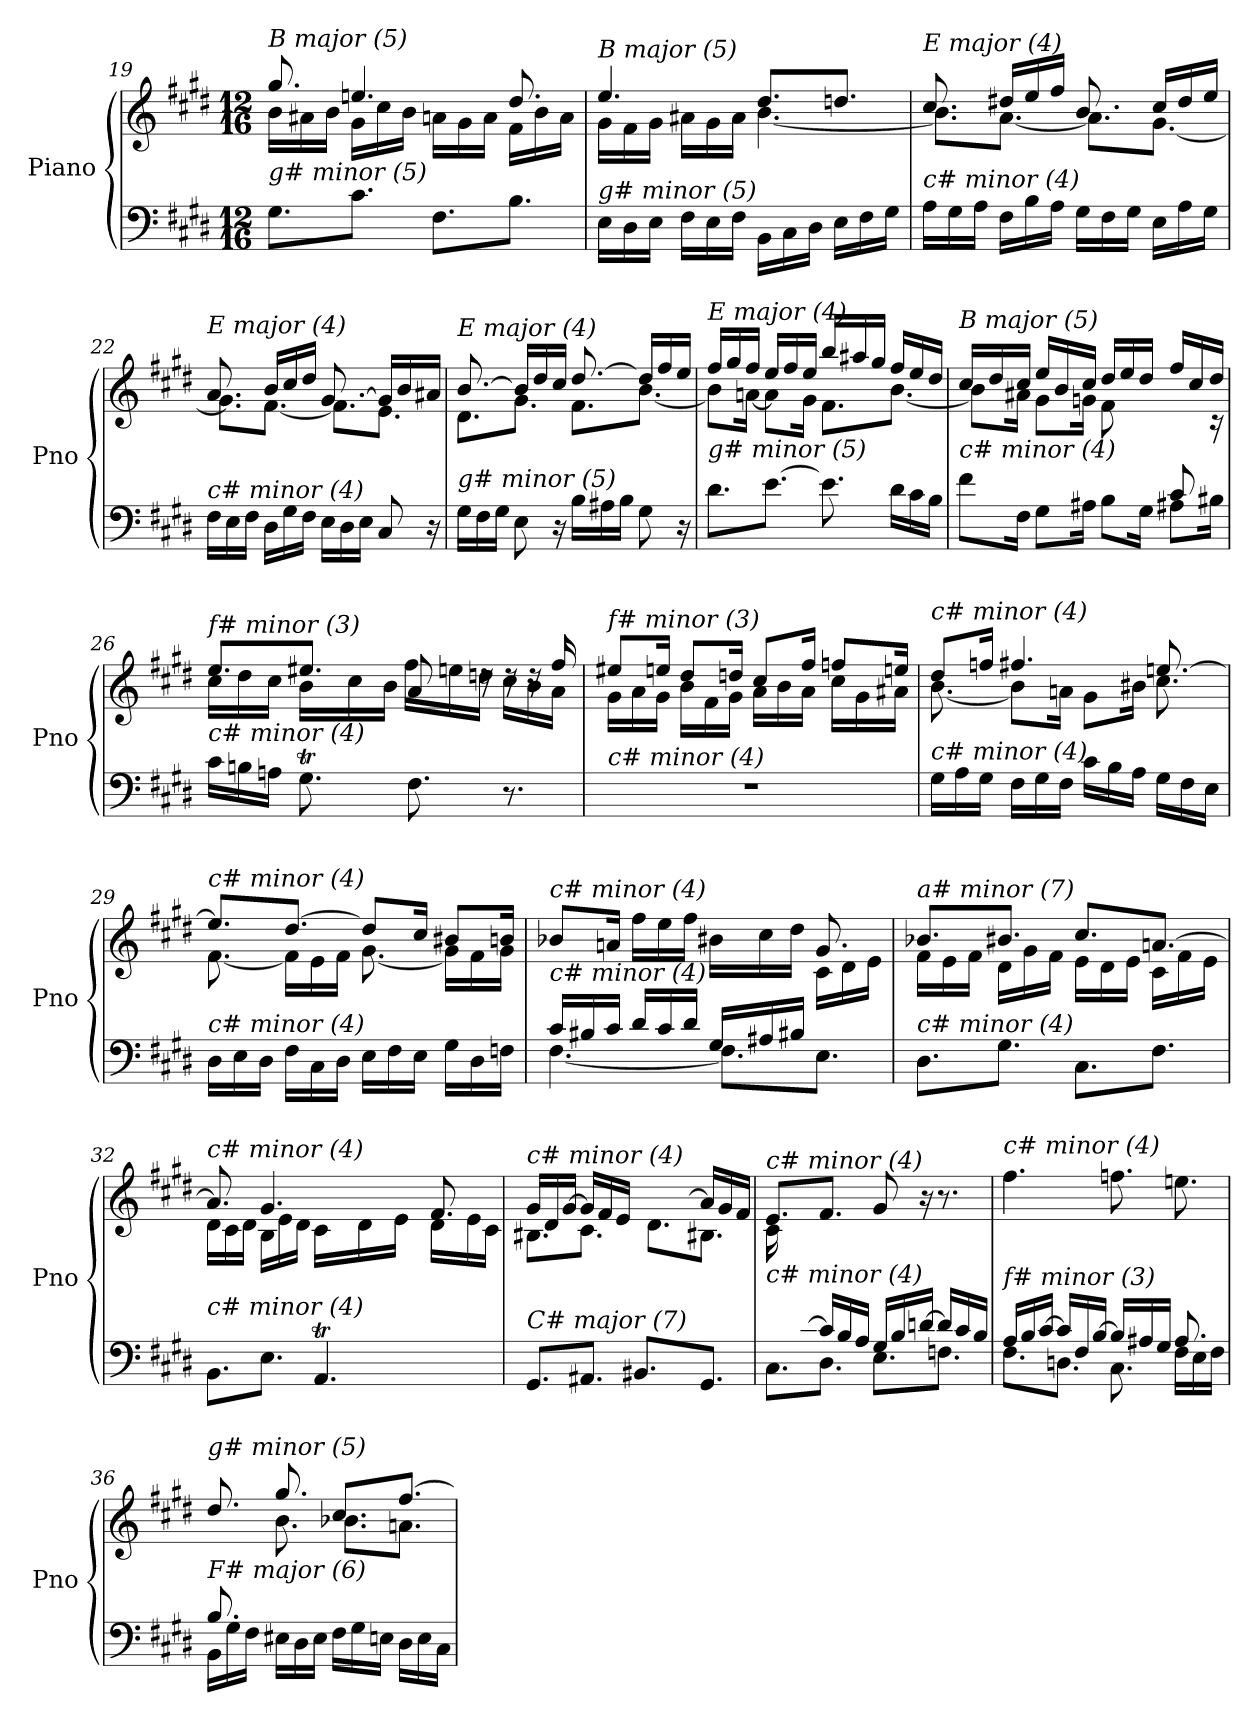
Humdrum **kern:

**kern	**kern
*part1	*part1
*staff2	*staff1
*I"Piano	*
*I'Pno	*
!!LO:LB:g=z
*clefF4	*clefG2
*k[f#c#g#d#]	*k[f#c#g#d#]
*M12/16	*M12/16
=19	=19
*	*^
!	!LO:TX:i:t=B major (5)	!
!LO:TX:i:t=g# minor (5)	!	!
8.G#\L	8.gg#/	16b\LL
.	.	16a#X\
.	.	16b\JJ
8.c#\J	4.een/	16g#\LL
.	.	16cc#\
.	.	16b\JJ
8.F#\L	.	16an\LL
.	.	16g#\
.	.	16a\JJ
8.B\J	8.dd#/	16f#\LL
.	.	16b\
.	.	16a\JJ
=20	=20	=20
!	!LO:TX:i:t=B major (5)	!
!LO:TX:i:t=g# minor (5)	!	!
16E\LL	4.ee/	16g#\LL
16D#\	.	16f#\
16E\JJ	.	16g#\JJ
16F#\LL	.	16a#X\LL
16E\	.	16g#\
16F#\JJ	.	16a#\JJ
16BB\LL	8.dd#/L	[4.b\
16C#\	.	.
16D#\JJ	.	.
16E\LL	8.ddn/J	.
16F#\	.	.
16G#\JJ	.	.
=21	=21	=21
!	!LO:TX:i:t=E major (4)	!
!LO:TX:i:t=c# minor (4)	!	!
16A\LL	8.cc#/	8.b\L]
16G#\	.	.
16A\JJ	.	.
16F#\LL	16dd#X/LL	[8.a\J
16B\	16ee/	.
16A\JJ	16ff#/JJ	.
16G#\LL	8.b/	8.a\L]
16F#\	.	.
16G#\JJ	.	.
16E\LL	16cc#/LL	[8.g#\J
16A\	16dd#/	.
16G#\JJ	16ee/JJ	.
!!LO:LB:g=z	!!
=22	=22	=22
!	!LO:TX:i:t=E major (4)	!
!LO:TX:i:t=c# minor (4)	!	!
16F#\LL	8.a/	8.g#\L]
16E\	.	.
16F#\JJ	.	.
16D#\LL	16b/LL	[8.f#\J
16G#\	16cc#/	.
16F#\JJ	16dd#/JJ	.
16E\LL	[8.g#/	8.f#\L]
16D#\	.	.
16E\JJ	.	.
8C#/	16g#/LL]	8.e\J
.	16b/	.
16r	16a#X/JJ	.
=23	=23	=23
!	!LO:TX:i:t=E major (4)	!
!LO:TX:i:t=g# minor (5)	!	!
16G#\LL	[8.b/	8.d#\L
16F#\	.	.
16G#\JJ	.	.
8E\	16b/LL]	8.g#\J
.	16dd#/	.
16r	16cc#/JJ	.
16B\LL	[8.dd#/	8.f#\L
16A#X\	.	.
16B\JJ	.	.
8G#\	16dd#/LL]	[8.b\J
.	16ff#/	.
16r	16ee/JJ	.
=24	=24	=24
!	!LO:TX:i:t=E major (4)	!
!LO:TX:i:t=g# minor (5)	!	!
8.d#\L	16ff#/LL	8b\L]
.	16gg#/	.
.	16ff#/JJ	[16an\Jk
[8.e\J	16ee/LL	8a\L]
.	16ff#/	.
.	16ee/JJ	16g#\Jk
8.e\]	16bb/LL	8.f#\L
.	16aa#X/	.
.	16gg#/JJ	.
16d#\LL	16ff#/LL	[8.b\J
16c#\	16ee/	.
16B\JJ	16dd#/JJ	.
!!LO:LB:g=z	!!
=25	=25	=25
*^	*	*
!	!	!LO:TX:i:t=B major (5)	!
!LO:TX:i:t=c# minor (4)	!	!	!
2ryy	8f#\L	16cc#/LL	8b\L]
.	.	16dd#/	.
.	16F#\Jk	16cc#/JJ	16a#X\Jk
.	8G#\L	16ee/LL	8g#\L
.	.	16b/	.
.	16A#X\Jk	16cc#/JJ	16gn\Jk
.	8B\L	16dd#/LL	8f#\L
.	.	16ee/	.
16B#X/Jk	16G#\Jk	16dd#/JJ	8.ryy
8c#/	8A#X\L	16ff#/LL	.
.	.	16cc#/	.
16ryy	16B#X\Jk	16dd#/JJ	16rc
=26	=26	=26	=26
*	*	*	*^
!	!	!LO:TX:i:t=f# minor (3)	!	!
!LO:TX:i:t=c# minor (4)	!	!	!	!
16c#\LL	8.ryy	8.ee/L	16cc#\LL	8.ryy
16Bn\	.	.	16dd#\	.
16An\JJ	.	.	16cc#\JJ	.
8.G#t\	32A!yy	8.ee#X/J	16b\LL	8.ryy
.	32G#!yy	.	.	.
.	32A!yy	.	16cc#\	.
.	16.G#!yy	.	.	.
.	.	.	16b\JJ	.
8.F#\	4.ryy	8a/	16ff#\LL	4.ryy
.	.	.	16een\	.
.	.	16rdd	16ddn\JJ	.
8.r	.	16rdd	16cc#\LL	.
.	.	16rdd	16b\	.
.	.	16ff#/	16a\JJ	.
*v	*v	*	*	*
*	*	*v	*v
=27	=27	=27
!	!LO:TX:i:t=f# minor (3)	!
!LO:TX:i:t=c# minor (4)	!	!
2.r	8ee#X/L	16g#\LL
.	.	16a\
.	16een/Jk	16g#\JJ
.	8dd#/L	16b\LL
.	.	16f#\
.	16ddn/Jk	16g#\JJ
.	8cc#/L	16a\LL
.	.	16b\
.	16ff#/Jk	16a\JJ
.	8ffni/L	16cc#\LL
.	.	16g#\
.	16een/Jk	16a#X\JJ
!!LO:LB:g=z	!!
=28	=28	=28
!	!LO:TX:i:t=c# minor (4)	!
!LO:TX:i:t=c# minor (4)	!	!
16G#\LL	8dd#/L	[8.b\
16A\	.	.
16G#\JJ	16ffni/Jk	.
16F#\LL	4.ff#/	8b\L]
16G#\	.	.
16F#\JJ	.	16an\Jk
16c#\LL	.	8g#\L
16B\	.	.
16A\JJ	.	16b#X\Jk
16G#\LL	[8.een/	8.cc#\
16F#\	.	.
16E\JJ	.	.
=29	=29	=29
!	!LO:TX:i:t=c# minor (4)	!
!LO:TX:i:t=c# minor (4)	!	!
16D#\LL	8.ee/L]	[8.f#\
16E\	.	.
16D#\JJ	.	.
16F#\LL	[8.dd#/J	16f#\LL]
16C#\	.	16e\
16D#\JJ	.	16f#\JJ
16E\LL	8dd#/L]	[8.g#\
16F#\	.	.
16E\JJ	16cc#/Jk	.
16G#\LL	8b#X/L	16g#\LL]
16D#\	.	16f#\
16Fni\JJ	16bn/Jk	16g#\JJ
=30	=30	=30
*^	*	*
!	!	!LO:TX:i:t=c# minor (4)	!
!LO:TX:i:t=c# minor (4)	!	!	!
16c#/LL	[4.F#\	8b-Xi/L	2ryy
16B#X/	.	.	.
16c#/JJ	.	16an/Jk	.
16d#/LL	.	16ff#\LL	.
16c#/	.	16ee\	.
16d#/JJ	.	16ff#\JJ	.
16G#/LL	8.F#\L]	16b#X\LL	.
16A#X/	.	16cc#\	.
16B#X/JJ	.	16dd#\JJ	16ryy
8.ryy	8.E\J	8.g#/	16c#\LL
.	.	.	16d#\
.	.	.	16e\JJ
*v	*v	*	*
!!LO:LB:g=z	!!
=31	=31	=31
!	!LO:TX:i:t=a# minor (7)	!
!LO:TX:i:t=c# minor (4)	!	!
8.D#\L	8.b-Xi/L	16f#\LL
.	.	16e\
.	.	16f#\JJ
8.G#\J	8.b#X/J	16d#\LL
.	.	16g#\
.	.	16f#\JJ
8.C#\L	8.cc#/L	16e\LL
.	.	16d#\
.	.	16e\JJ
8.F#\J	[8.an/J	16c#\LL
.	.	16f#\
.	.	16e\JJ
=32	=32	=32
*^	*	*^
!	!	!LO:TX:i:t=c# minor (4)	!	!
!LO:TX:i:t=c# minor (4)	!	!	!	!
8.BB\L	4.ryy	8.a/]	16d#\LL	4.ryy
.	.	.	16c#\	.
.	.	.	16d#\JJ	.
8.E\J	.	4.g#/	16B\LL	.
.	.	.	16e\	.
.	.	.	16d#\JJ	.
4.AAT/	32BB!yy	.	16c#\LL	4.ryy
.	32AA!yy	.	.	.
.	32BB!yy	.	16d#\	.
.	32AA!yy	.	.	.
.	32BB!yy	.	16e\JJ	.
.	32AA!yy	.	.	.
.	32BB!yy	8.f#/	16d#\LL	.
.	[32AA!yy	.	.	.
.	8AA!yy]	.	16e\	.
.	.	.	16c#\JJ	.
*v	*v	*	*	*
*	*	*v	*v
=33	=33	=33
!	!LO:TX:i:t=c# minor (4)	!
!LO:TX:i:t=C# major (7)	!	!
8.GG#/L	16g#/LL	8.B#X\L
.	16d#/	.
.	[16g#/JJ	.
8.AA#X/J	16g#/LL]	8.c#\J
.	16f#/	.
.	16e/JJ	.
8.BB#X/L	16d#/LLyy	8.d#\L
.	16f#/	.
.	[16a/JJ	.
8.GG#/J	16a/LL]	8.B#X\J
.	16g#/	.
.	16f#/JJ	.
!!LO:PB:g=z	!!
=34	=34	=34
*^	*	*
!	!	!LO:TX:i:t=c# minor (4)	!
!LO:TX:i:t=c# minor (4)	!	!	!
16ryy	8.C#\L	8.e/L	16c#\LL
16G#/	.	.	2ryy
[16c#/JJ	.	.	.
16c#/LL]	8.D#\J	8.f#/J	.
16B/	.	.	.
16A/JJ	.	.	.
16G#/LL	8.E\L	8g#/	.
16B/	.	.	.
[16dn/JJ	.	16r	.
16d/LL]	8.Fni\J	8.r	8.ryy
16c#/	.	.	.
16B/JJ	.	.	.
*	*	*v	*v
=35	=35	=35
!	!	!LO:TX:i:t=c# minor (4)
!LO:TX:i:t=f# minor (3)	!	!
16A/LL	8.F#\L	4.ff#\
16B/	.	.
[16c#/JJ	.	.
16c#/LL]	8.Dn\J	.
16F#/	.	.
[16B/JJ	.	.
16B/LL]	8.C#\	8.ffni\L
16A#X/	.	.
16G#/JJ	.	.
8.A#/	16F#\LL	8.een\J
.	16E\	.
.	16F#\JJ	.
=36	=36	=36
*	*	*^
!	!	!LO:TX:i:t=g# minor (5)	!
!LO:TX:i:t=F# major (6)	!	!	!
8.B/L	16BB\LL	8.dd#/L	8.ryy
.	16G#\	.	.
.	16F#\JJ	.	.
2ryy	16E#X\LL	8.gg#/J	8.b\J
.	16D#\	.	.
.	16E#\JJ	.	.
.	16F#\LL	8.cc#/L	8.b-Xi\L
.	16G#\	.	.
.	16En\JJ	.	.
.	16D#\LL	[8.ff#/J	8.an\J
.	16E\	.	.
16ryy	16C#\JJ	.	.
*v	*v	*	*
*	*v	*v
=	=
*-	*-
